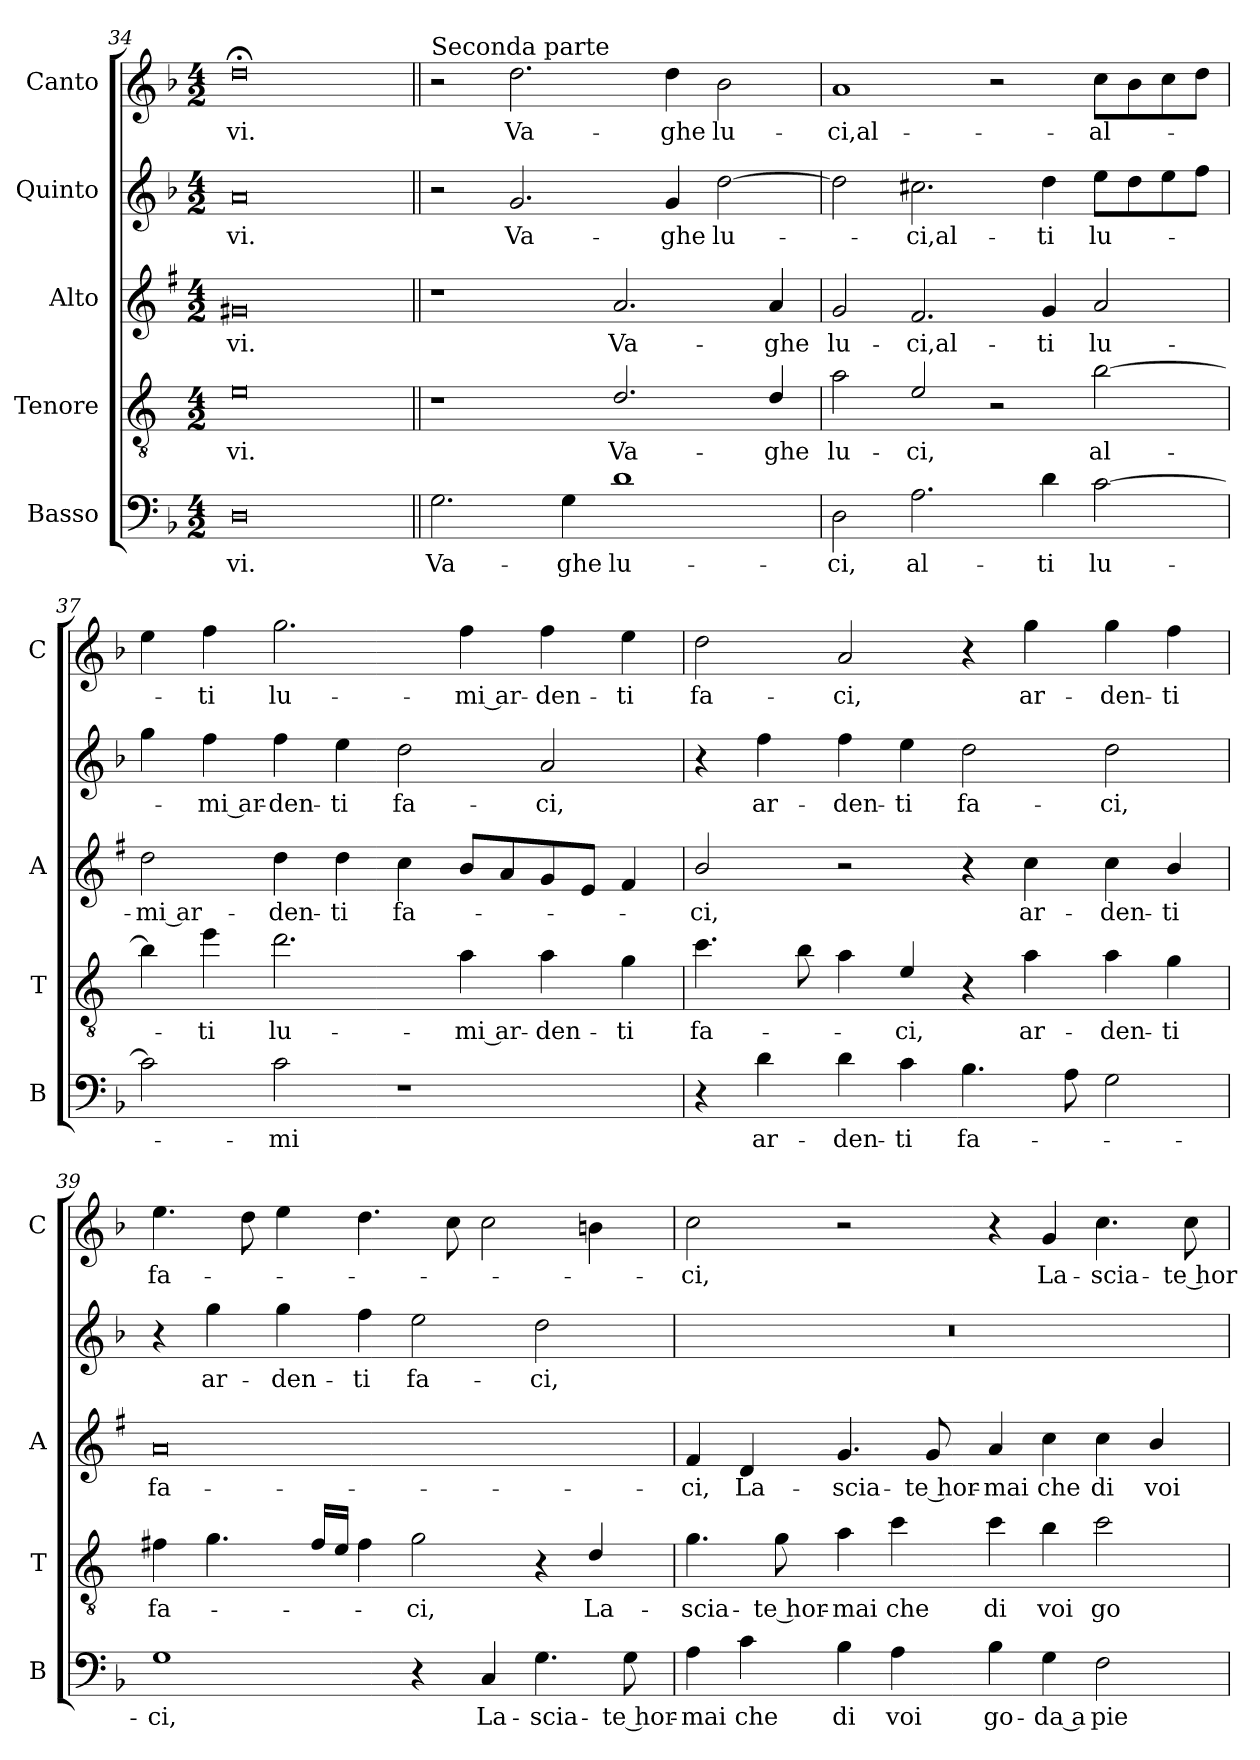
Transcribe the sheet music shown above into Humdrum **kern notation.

**kern	**text	**kern	**text	**kern	**text	**kern	**text	**kern	**text
*part5	*part5	*part4	*part4	*part3	*part3	*part2	*part2	*part1	*part1
*staff5	*staff5	*staff4	*staff4	*staff3	*staff3	*staff2	*staff2	*staff1	*staff1
*I"Basso	*	*I"Tenore	*	*I"Alto	*	*I"Quinto	*	*I"Canto	*
*I'B	*	*I'T	*	*I'A	*	*	*	*I'C	*
*clefF4	*	*clefGv2	*	*clefG2	*	*clefG2	*	*clefG2	*
*	*	*ITrd4c7	*	*ITrd1c2	*	*	*	*	*
*k[b-]	*	*k[b-]	*	*k[b-]	*	*k[b-]	*	*k[b-]	*
*F:	*	*F:	*	*F:	*	*F:	*	*F:	*
*M4/2	*	*M4/2	*	*M4/2	*	*M4/2	*	*M4/2	*
=34	=34	=34	=34	=34	=34	=34	=34	=34	=34
!	!LO:LY:b	!	!LO:LY:b	!	!LO:LY:b	!	!LO:LY:b	!	!LO:LY:b
0D	-vi.	0A	-vi.	0f#X	-vi.	0a	-vi.	0dd;<	-vi.
!!LO:LB:g=z
=35||	=35||	=35||	=35||	=35||	=35||	=35||	=35||	=35||	=35||
!	!	!	!	!	!	!	!	!LO:TX:a:t=Seconda parte	!
!	!LO:LY:b	!	!	!	!	!	!	!	!
2.G\	Va-	1r	.	1r	.	2r	.	2r	.
!	!	!	!	!	!	!	!LO:LY:b	!	!LO:LY:b
.	.	.	.	.	.	2.g/	Va-	2.dd\	Va-
!	!LO:LY:b	!	!	!	!	!	!	!	!
4G\	-ghe	.	.	.	.	.	.	.	.
!	!LO:LY:b	!	!LO:LY:b	!	!LO:LY:b	!	!	!	!
1d	lu-	2.G/	Va-	2.g/	Va-	.	.	.	.
!	!	!	!	!	!	!	!LO:LY:b	!	!LO:LY:b
.	.	.	.	.	.	4g/	-ghe	4dd\	-ghe
!	!	!	!	!	!	!	!LO:LY:b	!	!LO:LY:b
.	.	.	.	.	.	[2dd\	lu-	2b-\	lu-
!	!	!	!LO:LY:b	!	!LO:LY:b	!	!	!	!
.	.	4G/	-ghe	4g/	-ghe	.	.	.	.
=36	=36	=36	=36	=36	=36	=36	=36	=36	=36
!	!LO:LY:b	!	!LO:LY:b	!	!LO:LY:b	!	!	!	!LO:LY:b
2D\	-ci,	2d\	lu-	2f/	lu-	2dd\]	.	1a	-ci,al-
!	!LO:LY:b	!	!LO:LY:b	!	!LO:LY:b	!	!LO:LY:b	!	!
2.A\	al-	2A/	-ci,	2.e/	-ci,al-	2.cc#X\	-ci,al-	.	.
.	.	2r	.	.	.	.	.	2r	.
!	!LO:LY:b	!	!	!	!LO:LY:b	!	!LO:LY:b	!	!
4d\	-ti	.	.	4f/	-ti	4dd\	-ti	.	.
!	!LO:LY:b	!	!LO:LY:b	!	!LO:LY:b	!	!LO:LY:b	!	!LO:LY:b
[2c\	lu-	[2e\	al-	2g/	lu-	8ee\L	lu-	8cc\L	-al-
.	.	.	.	.	.	8dd\	.	8b-\	.
.	.	.	.	.	.	8ee\	.	8cc\	.
.	.	.	.	.	.	8ff\J	.	8dd\J	.
=37	=37	=37	=37	=37	=37	=37	=37	=37	=37
!	!	!	!	!	!LO:LY:b	!	!	!	!
2c\]	.	4e\]	.	2cc\	-mi ar-	4gg\	.	4ee\	.
!	!	!	!LO:LY:b	!	!	!	!LO:LY:b	!	!LO:LY:b
.	.	4a\	-ti	.	.	4ff\	-mi ar-	4ff\	-ti
!	!LO:LY:b	!	!LO:LY:b	!	!LO:LY:b	!	!LO:LY:b	!	!LO:LY:b
2c\	-mi	2.g\	lu-	4cc\	-den-	4ff\	-den-	2.gg\	lu-
!	!	!	!	!	!LO:LY:b	!	!LO:LY:b	!	!
.	.	.	.	4cc\	-ti	4ee\	-ti	.	.
!	!	!	!	!	!LO:LY:b	!	!LO:LY:b	!	!
1r	.	.	.	4b-\	fa-	2dd\	fa-	.	.
!	!	!	!LO:LY:b	!	!	!	!	!	!LO:LY:b
.	.	4d\	-mi ar-	8a/L	.	.	.	4ff\	-mi ar-
.	.	.	.	8g/	.	.	.	.	.
!	!	!	!LO:LY:b	!	!	!	!LO:LY:b	!	!LO:LY:b
.	.	4d\	-den-	8f/	.	2a/	-ci,	4ff\	-den-
.	.	.	.	8d/J	.	.	.	.	.
!	!	!	!LO:LY:b	!	!	!	!	!	!LO:LY:b
.	.	4c\	-ti	4e/	.	.	.	4ee\	-ti
=38	=38	=38	=38	=38	=38	=38	=38	=38	=38
!	!	!	!LO:LY:b	!	!LO:LY:b	!	!	!	!LO:LY:b
4r	.	4.f\	fa-	2a/	-ci,	4r	.	2dd\	fa-
!	!LO:LY:b	!	!	!	!	!	!LO:LY:b	!	!
4d\	ar-	.	.	.	.	4ff\	ar-	.	.
.	.	8e\	.	.	.	.	.	.	.
!	!LO:LY:b	!	!	!	!	!	!LO:LY:b	!	!LO:LY:b
4d\	-den-	4d\	.	2r	.	4ff\	-den-	2a/	-ci,
!	!LO:LY:b	!	!LO:LY:b	!	!	!	!LO:LY:b	!	!
4c\	-ti	4A/	-ci,	.	.	4ee\	-ti	.	.
!	!LO:LY:b	!	!	!	!	!	!LO:LY:b	!	!
4.B-\	fa-	4r	.	4r	.	2dd\	fa-	4r	.
!	!	!	!LO:LY:b	!	!LO:LY:b	!	!	!	!LO:LY:b
.	.	4d\	ar-	4b-\	ar-	.	.	4gg\	ar-
8A\	.	.	.	.	.	.	.	.	.
!	!	!	!LO:LY:b	!	!LO:LY:b	!	!LO:LY:b	!	!LO:LY:b
2G\	.	4d\	-den-	4b-\	-den-	2dd\	-ci,	4gg\	-den-
!	!	!	!LO:LY:b	!	!LO:LY:b	!	!	!	!LO:LY:b
.	.	4c\	-ti	4a/	-ti	.	.	4ff\	-ti
!!LO:PB:g=z
=39	=39	=39	=39	=39	=39	=39	=39	=39	=39
!	!LO:LY:b	!	!LO:LY:b	!	!LO:LY:b	!	!	!	!LO:LY:b
1G	-ci,	4Bn\	fa-	0g	fa-	4r	.	4.ee\	fa-
!	!	!	!	!	!	!	!LO:LY:b	!	!
.	.	4.c\	.	.	.	4gg\	ar-	.	.
.	.	.	.	.	.	.	.	8dd\	.
!	!	!	!	!	!	!	!LO:LY:b	!	!
.	.	.	.	.	.	4gg\	-den-	4ee\	.
.	.	16B/LL	.	.	.	.	.	.	.
.	.	16A/JJ	.	.	.	.	.	.	.
!	!	!	!	!	!	!	!LO:LY:b	!	!
.	.	4B\	.	.	.	4ff\	-ti	4.dd\	.
!	!	!	!LO:LY:b	!	!	!	!LO:LY:b	!	!
4r	.	2c\	-ci,	.	.	2ee\	fa-	.	.
.	.	.	.	.	.	.	.	8cc\	.
!	!LO:LY:b	!	!	!	!	!	!	!	!
4C/	La-	.	.	.	.	.	.	2cc\	.
!	!LO:LY:b	!	!	!	!	!	!LO:LY:b	!	!
4.G\	-scia-	4r	.	.	.	2dd\	-ci,	.	.
!	!	!	!LO:LY:b	!	!	!	!	!	!
.	.	4G/	La-	.	.	.	.	4bn\	.
!	!LO:LY:b	!	!	!	!	!	!	!	!
8G\	-te hor-	.	.	.	.	.	.	.	.
=40	=40	=40	=40	=40	=40	=40	=40	=40	=40
!	!LO:LY:b	!	!LO:LY:b	!	!LO:LY:b	!	!	!	!LO:LY:b
4A\	-mai	4.c\	-scia-	4e/	-ci,	0r	.	2cc\	-ci,
!	!LO:LY:b	!	!	!	!LO:LY:b	!	!	!	!
4c\	che	.	.	4c/	La-	.	.	.	.
!	!	!	!LO:LY:b	!	!	!	!	!	!
.	.	8c\	-te hor-	.	.	.	.	.	.
!	!LO:LY:b	!	!LO:LY:b	!	!LO:LY:b	!	!	!	!
4B-\	di	4d\	-mai	4.f/	-scia-	.	.	2r	.
!	!LO:LY:b	!	!LO:LY:b	!	!	!	!	!	!
4A\	voi	4f\	che	.	.	.	.	.	.
!	!	!	!	!	!LO:LY:b	!	!	!	!
.	.	.	.	8f/	-te hor-	.	.	.	.
!	!LO:LY:b	!	!LO:LY:b	!	!LO:LY:b	!	!	!	!
4B-\	go-	4f\	di	4g/	-mai	.	.	4r	.
!	!LO:LY:b	!	!LO:LY:b	!	!LO:LY:b	!	!	!	!LO:LY:b
4G\	-da a	4e\	voi	4b-\	che	.	.	4g/	La-
!	!LO:LY:b	!	!LO:LY:b	!	!LO:LY:b	!	!	!	!LO:LY:b
2F\	pie-	2f\	go-	4b-\	di	.	.	4.cc\	-scia-
!	!	!	!	!	!LO:LY:b	!	!	!	!
.	.	.	.	4a/	voi	.	.	.	.
!	!	!	!	!	!	!	!	!	!LO:LY:b
.	.	.	.	.	.	.	.	8cc\	-te hor-
=	=	=	=	=	=	=	=	=	=
*-	*-	*-	*-	*-	*-	*-	*-	*-	*-
